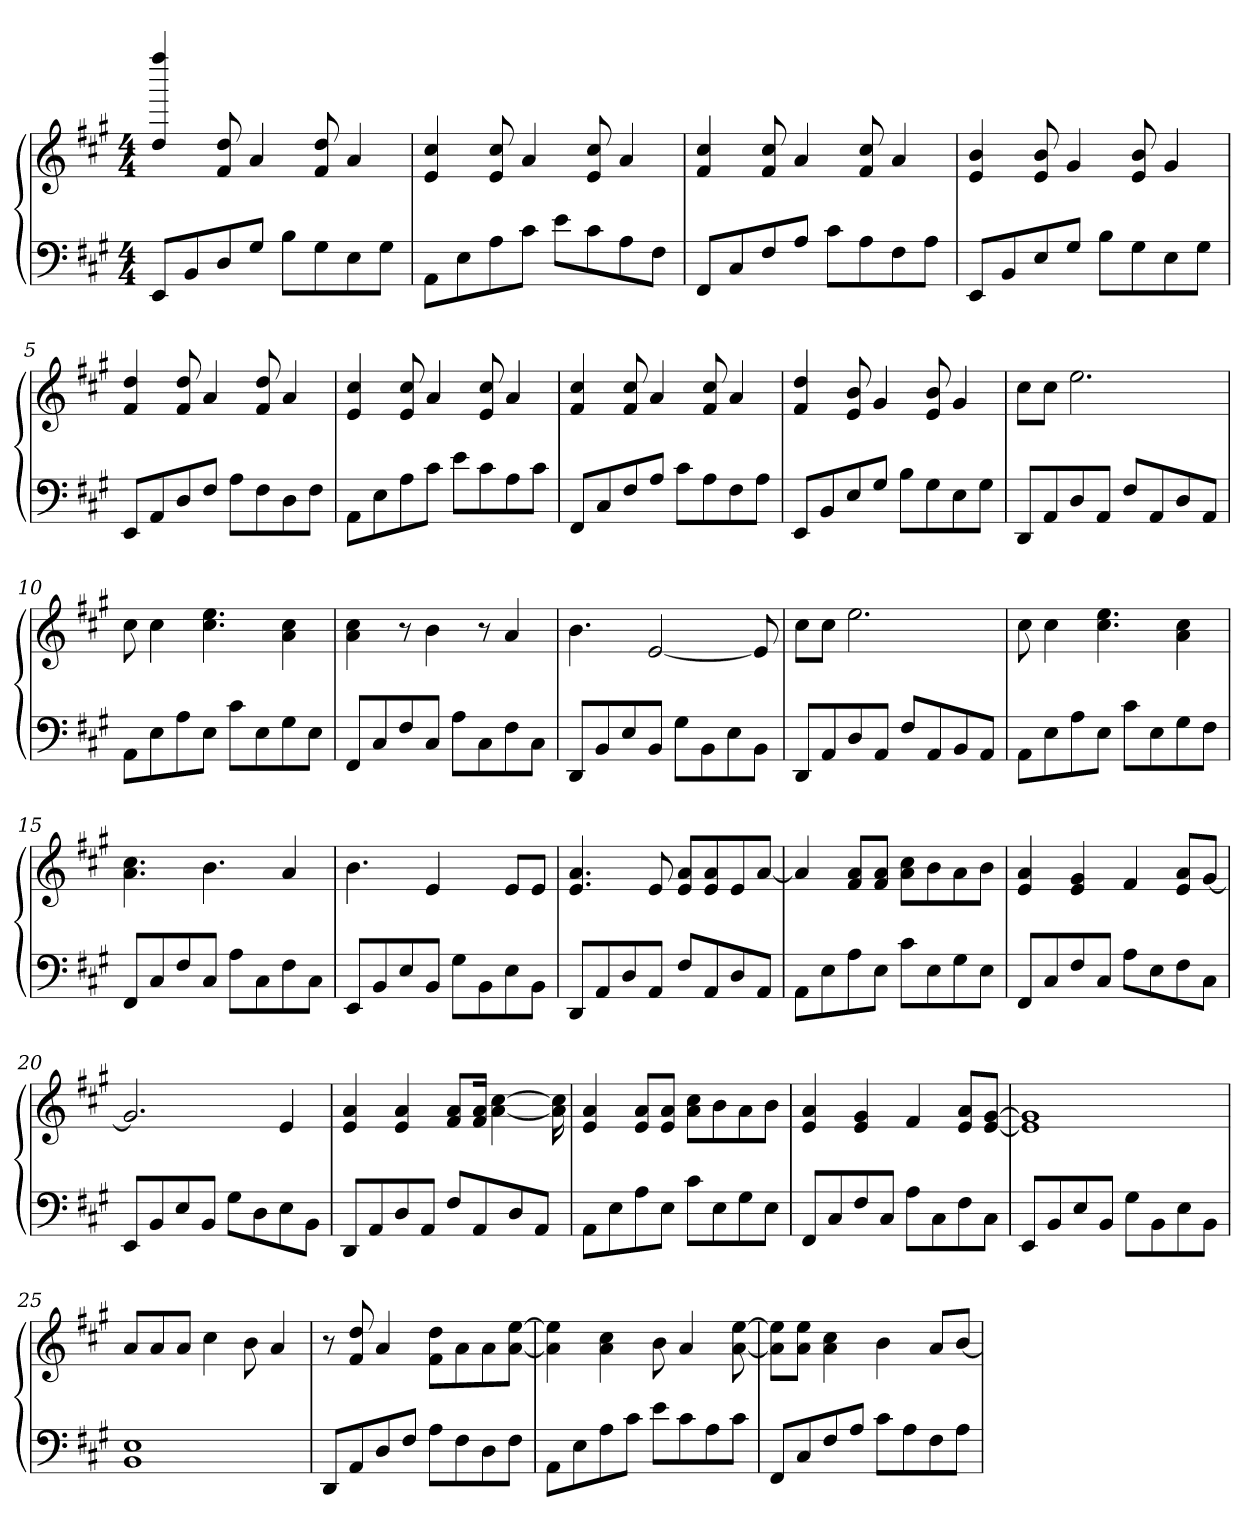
**kern	**kern
*part1	*part1
*staff2	*staff1
*clefF4	*clefG2
*k[f#c#g#]	*k[f#c#g#]
*M4/4	*M4/4
=1	=1
8EE/L	4ffff#/ 4dd/
8BB/	.
8D/	8f#/ 8dd/
8G#/J	4a/
8B\L	.
8G#\	8f#/ 8dd/
8E\	4a/
8G#\J	.
=2	=2
8AA\L	4e/ 4cc#/
8E\	.
8A\	8e/ 8cc#/
8c#\J	4a/
8e\L	.
8c#\	8e/ 8cc#/
8A\	4a/
8F#\J	.
=3	=3
8FF#/L	4f#/ 4cc#/
8C#/	.
8F#/	8f#/ 8cc#/
8A/J	4a/
8c#\L	.
8A\	8f#/ 8cc#/
8F#\	4a/
8A\J	.
=4	=4
8EE/L	4e/ 4b/
8BB/	.
8E/	8e/ 8b/
8G#/J	4g#/
8B\L	.
8G#\	8e/ 8b/
8E\	4g#/
8G#\J	.
!!LO:LB:g=z
=5	=5
8EE/L	4f#/ 4dd/
8AA/	.
8D/	8f#/ 8dd/
8F#/J	4a/
8A\L	.
8F#\	8f#/ 8dd/
8D\	4a/
8F#\J	.
=6	=6
8AA\L	4e/ 4cc#/
8E\	.
8A\	8e/ 8cc#/
8c#\J	4a/
8e\L	.
8c#\	8e/ 8cc#/
8A\	4a/
8c#\J	.
=7	=7
8FF#/L	4f#/ 4cc#/
8C#/	.
8F#/	8f#/ 8cc#/
8A/J	4a/
8c#\L	.
8A\	8f#/ 8cc#/
8F#\	4a/
8A\J	.
=8	=8
8EE/L	4f#/ 4dd/
8BB/	.
8E/	8e/ 8b/
8G#/J	4g#/
8B\L	.
8G#\	8e/ 8b/
8E\	4g#/
8G#\J	.
!!LO:LB:g=z
=9	=9
8DD/L	8cc#\L
8AA/	8cc#\J
8D/	2.ee\
8AA/J	.
8F#/L	.
8AA/	.
8D/	.
8AA/J	.
=10	=10
8AA\L	8cc#\
8E\	4cc#\
8A\	.
8E\J	4.cc#\ 4.ee\
8c#\L	.
8E\	.
8G#\	4a\ 4cc#\
8E\J	.
=11	=11
8FF#/L	4a\ 4cc#\
8C#/	.
8F#/	8r
8C#/J	4b\
8A\L	.
8C#\	8r
8F#\	4a/
8C#\J	.
=12	=12
8DD/L	4.b\
8BB/	.
8E/	.
8BB/J	[2e/
8G#\L	.
8BB\	.
8E\	.
8BB\J	8e/]
=13	=13
8DD/L	8cc#\L
8AA/	8cc#\J
8D/	2.ee\
8AA/J	.
8F#/L	.
8AA/	.
8BB/	.
8AA/J	.
!!LO:LB:g=z
=14	=14
8AA\L	8cc#\
8E\	4cc#\
8A\	.
8E\J	4.cc#\ 4.ee\
8c#\L	.
8E\	.
8G#\	4a\ 4cc#\
8F#\J	.
=15	=15
8FF#/L	4.a\ 4.cc#\
8C#/	.
8F#/	.
8C#/J	4.b\
8A\L	.
8C#\	.
8F#\	4a/
8C#\J	.
=16	=16
8EE/L	4.b\
8BB/	.
8E/	.
8BB/J	4e/
8G#\L	.
8BB\	8ryy
8E\	8e/L
8BB\J	8e/J
=17	=17
8DD/L	4.e/ 4.a/
8AA/	.
8D/	.
8AA/J	8e/
8F#/L	8e/ 8a/L
8AA/	8e/ 8a/
8D/	8e/
8AA/J	[8a/J
=18	=18
8AA\L	4a/]
8E\	.
8A\	8f#/ 8a/L
8E\J	8f#/ 8a/J
8c#\L	8a\ 8cc#\L
8E\	8b\
8G#\	8a\
8E\J	8b\J
!!LO:LB:g=z
=19	=19
8FF#/L	4e/ 4a/
8C#/	.
8F#/	4e/ 4g#/
8C#/J	.
8A\L	4f#/
8E\	.
8F#\	8e/ 8a/L
8C#\J	[8g#/J
=20	=20
8EE/L	2.g#/]
8BB/	.
8E/	.
8BB/J	.
8G#\L	.
8D\	.
8E\	4e/
8BB\J	.
=21	=21
8DD/L	4e/ 4a/
8AA/	.
8D/	4e/ 4a/
8AA/J	.
8F#/L	8f#/ 8a/L
8AA/	16f#/ 16a/Jk
.	[4a\ [4cc#\
8D/	.
8AA/J	.
.	16a]\ 16cc#]\
=22	=22
8AA\L	4e/ 4a/
8E\	.
8A\	8e/ 8a/L
8E\J	8e/ 8a/J
8c#\L	8a\ 8cc#\L
8E\	8b\
8G#\	8a\
8E\J	8b\J
=23	=23
8FF#/L	4e/ 4a/
8C#/	.
8F#/	4e/ 4g#/
8C#/J	.
8A\L	4f#/
8C#\	.
8F#\	8e/ 8a/L
8C#\J	[8e/ [8g#/J
!!LO:PB:g=z
=24	=24
8EE/L	1e] 1g#]
8BB/	.
8E/	.
8BB/J	.
8G#\L	.
8BB\	.
8E\	.
8BB\J	.
=25	=25
1BB 1E	8a/L
.	8a/
.	8a/J
.	4cc#\
.	8b\
.	4a/
=26	=26
8DD/L	8r
8AA/	8f#/ 8dd/
8D/	4a/
8F#/J	.
8A\L	8f#\ 8dd\L
8F#\	8a\
8D\	8a\
8F#\J	[8a\ [8ee\J
=27	=27
8AA\L	4a]\ 4ee]\
8E\	.
8A\	4a\ 4cc#\
8c#\J	.
8e\L	8b\
8c#\	4a/
8A\	.
8c#\J	[8a\ [8ee\
=28	=28
8FF#/L	8a]\ 8ee]\L
8C#/	8a\ 8ee\J
8F#/	4a\ 4cc#\
8A/J	.
8c#\L	4b\
8A\	.
8F#\	8a/L
8A\J	[8b/J
=	=
*-	*-
